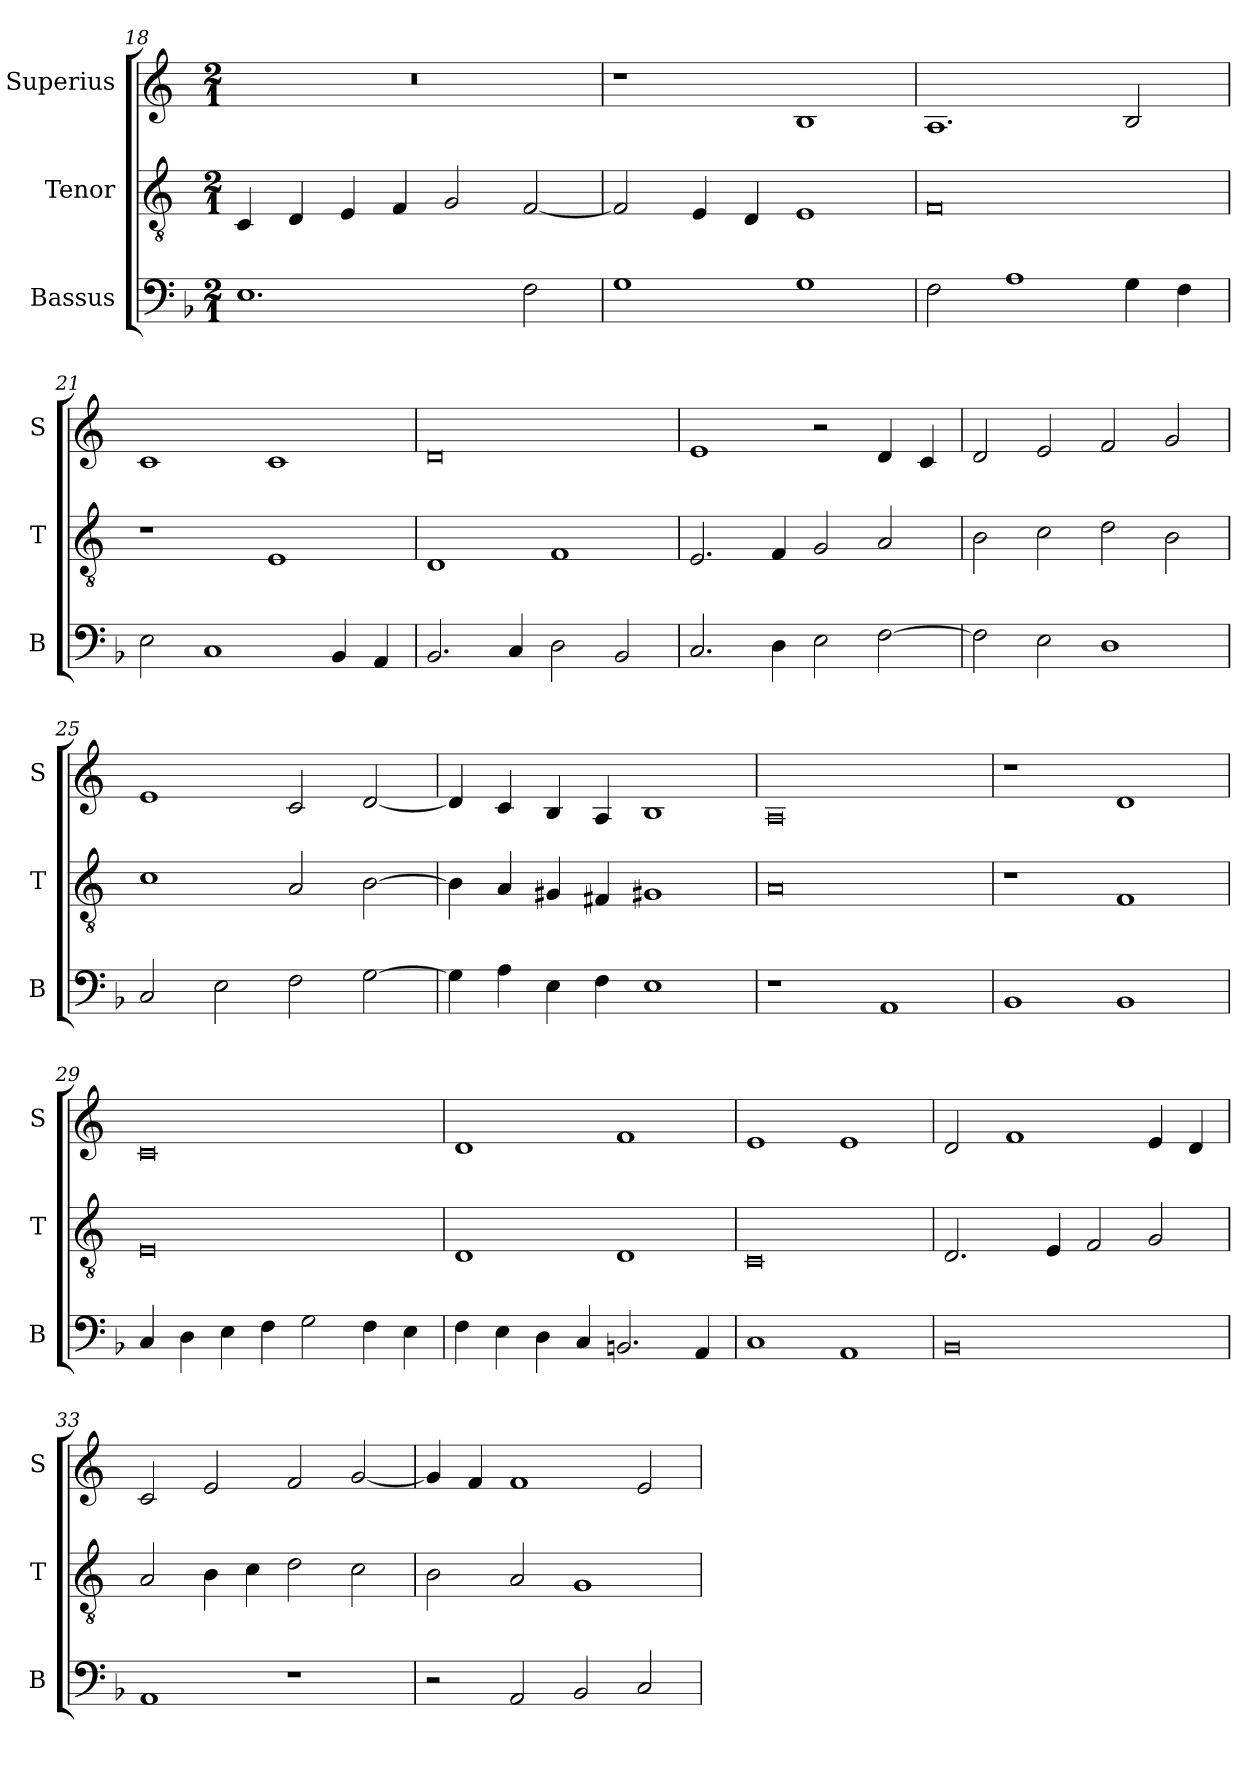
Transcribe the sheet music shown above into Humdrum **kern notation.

**kern	**kern	**kern
*part3	*part2	*part1
*staff3	*staff2	*staff1
*I"Bassus	*I"Tenor	*I"Superius
*I'B	*I'T	*I'S
*clefF4	*clefGv2	*clefG2
*k[b-]	*k[]	*k[]
*M2/1	*M2/1	*M2/1
=18	=18	=18
1.E	4C	0r
.	4D	.
.	4E	.
.	4F	.
.	2G	.
2F	[2F	.
=19	=19	=19
1G	2F]	1r
.	4E	.
.	4D	.
1G	1E	1B
=20	=20	=20
2F	0F	1.A
1A	.	.
4G	.	2B
4F	.	.
=21	=21	=21
2E	1r	1c
1C	.	.
.	1E	1c
4BB-	.	.
4AA	.	.
=22	=22	=22
2.BB-	1D	0d
4C	.	.
2D	1F	.
2BB-	.	.
=23	=23	=23
2.C	2.E	1e
4D	4F	.
2E	2G	2r
[2F	2A	4d
.	.	4c
=24	=24	=24
2F]	2B	2d
2E	2c	2e
1D	2d	2f
.	2B	2g
=25	=25	=25
2C	1c	1e
2E	.	.
2F	2A	2c
[2G	[2B	[2d
=26	=26	=26
4G]	4B]	4d]
4A	4A	4c
4E	4G#X	4B
4F	4F#X	4A
1E	1G#X	1B
=27	=27	=27
1r	0A	0A
1AA	.	.
=28	=28	=28
1BB-	1r	1r
1BB-	1F	1d
=29	=29	=29
4C	0E	0c
4D	.	.
4E	.	.
4F	.	.
2G	.	.
4F	.	.
4E	.	.
=30	=30	=30
4F	1D	1d
4E	.	.
4D	.	.
4C	.	.
2.BBn	1D	1f
4AA	.	.
=31	=31	=31
1C	0C	1e
1AA	.	1e
=32	=32	=32
0BB-	2.D	2d
.	.	1f
.	4E	.
.	2F	.
.	2G	4e
.	.	4d
=33	=33	=33
1AA	2A	2c
.	4B	2e
.	4c	.
1r	2d	2f
.	2c	[2g
=34	=34	=34
2r	2B	4g]
.	.	4f
2AA	2A	1f
2BB-	1G	.
2C	.	2e
=	=	=
*-	*-	*-
